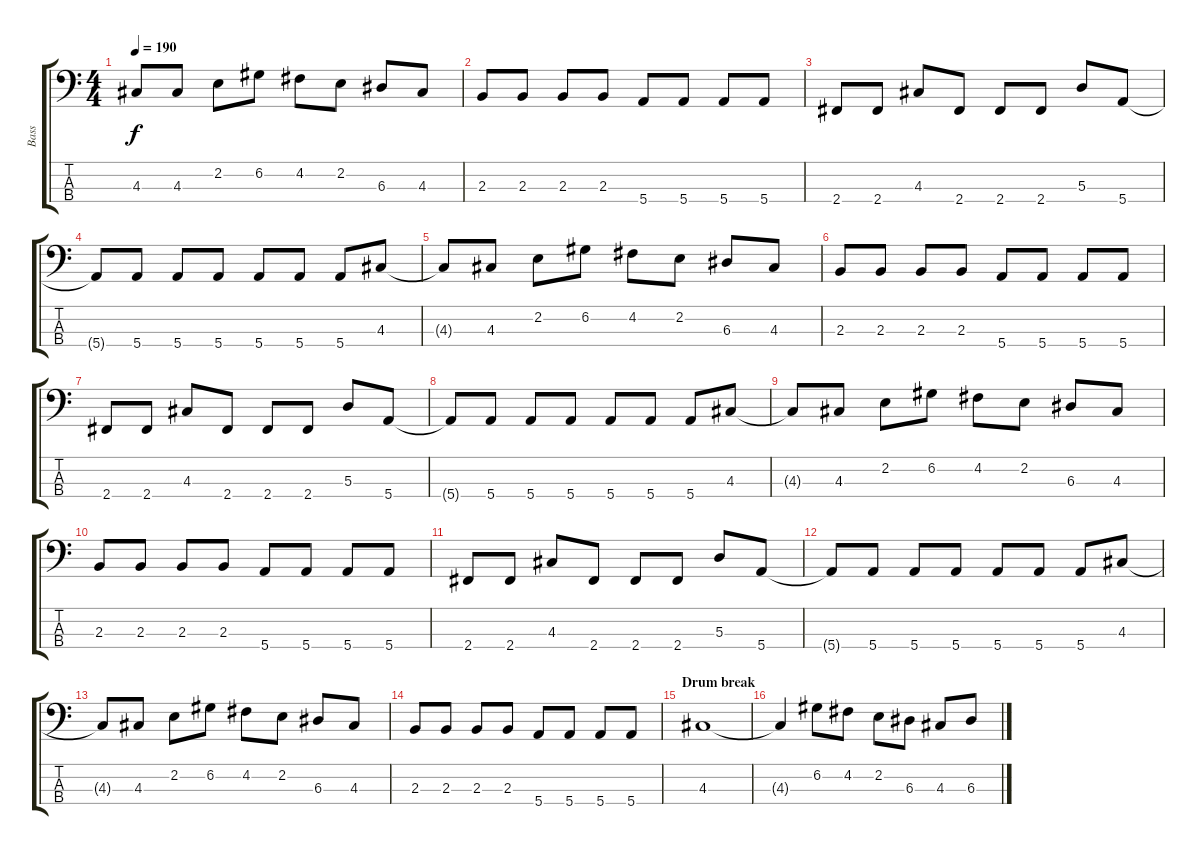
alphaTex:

\track ("Bass" "Bass") {instrument electricbassfinger}
\staff {score tabs}
\tuning (G2 D2 A1 E1) {hide}
\ts (4 4)
\tempo 190
\clef f4
\ks c
4.3{t}.8{dy f} 4.3.8 2.2.8 6.2.8 4.2.8 2.2.8 6.3.8 4.3.8 |
2.3.8 2.3.8 2.3.8 2.3.8 5.4.8 5.4.8 5.4.8 5.4.8 |
2.4.8 2.4.8 4.3.8 2.4.8 2.4.8 2.4.8 5.3.8 5.4.8 |
5.4{t}.8 5.4.8 5.4.8 5.4.8 5.4.8 5.4.8 5.4.8 4.3.8 |
4.3{t}.8 4.3.8 2.2.8 6.2.8 4.2.8 2.2.8 6.3.8 4.3.8 |
2.3.8 2.3.8 2.3.8 2.3.8 5.4.8 5.4.8 5.4.8 5.4.8 |
2.4.8 2.4.8 4.3.8 2.4.8 2.4.8 2.4.8 5.3.8 5.4.8 |
5.4{t}.8 5.4.8 5.4.8 5.4.8 5.4.8 5.4.8 5.4.8 4.3.8 |
4.3{t}.8 4.3.8 2.2.8 6.2.8 4.2.8 2.2.8 6.3.8 4.3.8 |
2.3.8 2.3.8 2.3.8 2.3.8 5.4.8 5.4.8 5.4.8 5.4.8 |
2.4.8 2.4.8 4.3.8 2.4.8 2.4.8 2.4.8 5.3.8 5.4.8 |
5.4{t}.8 5.4.8 5.4.8 5.4.8 5.4.8 5.4.8 5.4.8 4.3.8 |
4.3{t}.8 4.3.8 2.2.8 6.2.8 4.2.8 2.2.8 6.3.8 4.3.8 |
2.3.8 2.3.8 2.3.8 2.3.8 5.4.8 5.4.8 5.4.8 5.4.8 |
\section ("" "Drum break")
4.3.1 |
4.3{t}.4 6.2.8 4.2.8 2.2.8 6.3.8 4.3.8 6.3.8
